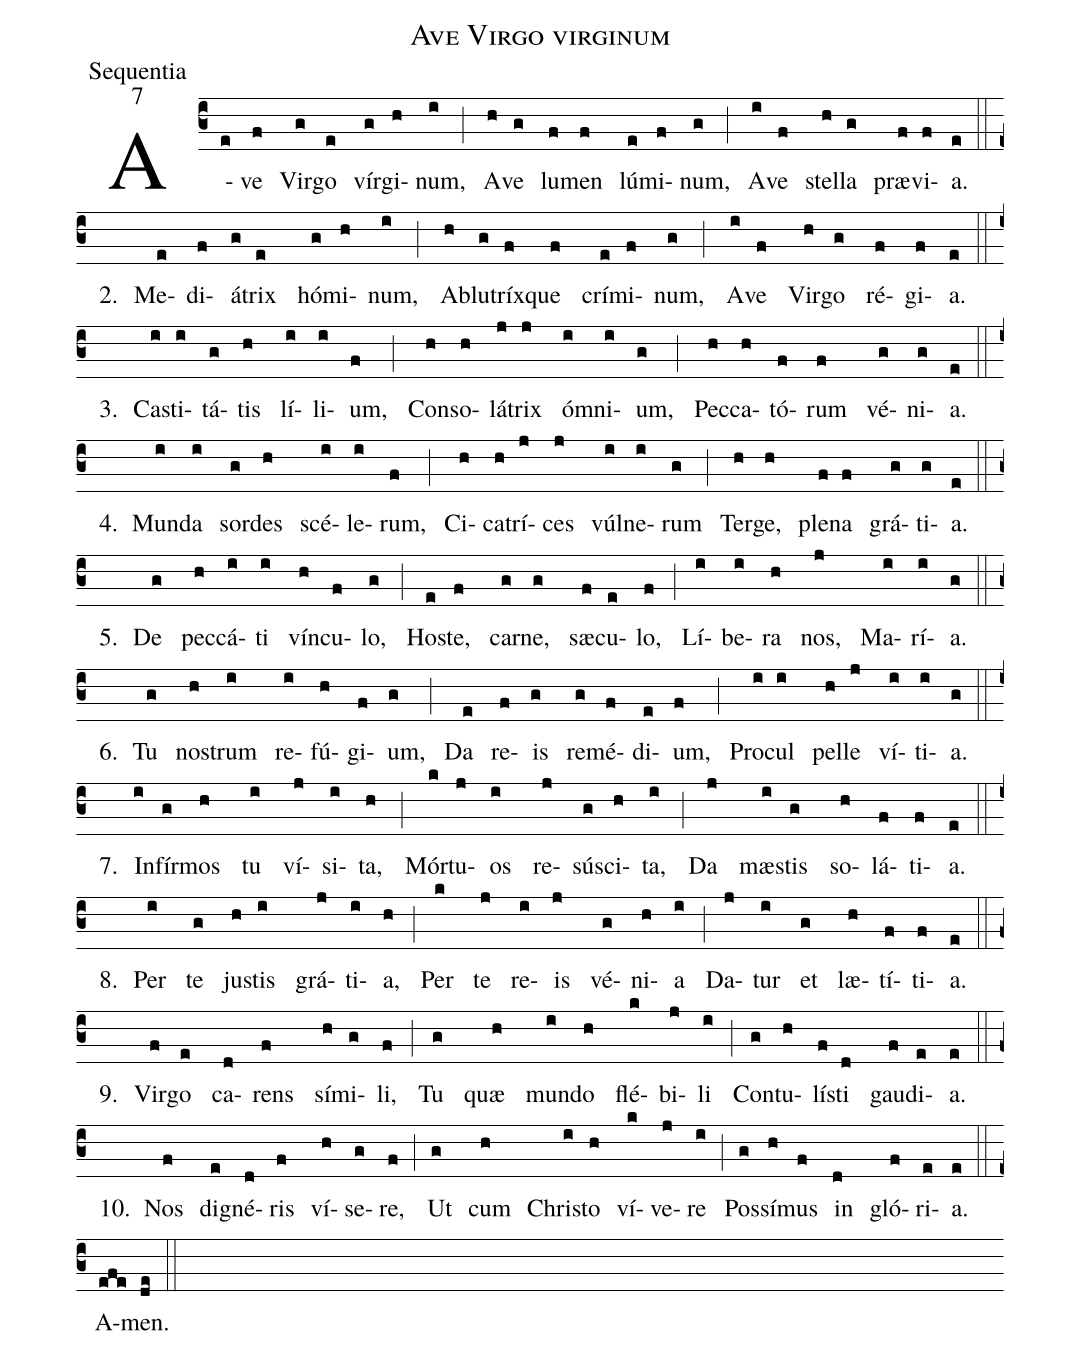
name:Ave Virgo virginum;
office-part:Sequentia;
mode:7;
%%
(c3) A(e)ve(f) Vir(g)go(e) vír(g)gi(h)num,(i) (;) A(h)ve(g) lu(f)men(f) lú(e)mi(f)num,(g) (;) A(i)ve(f) stel(h)la(g) præ(f)vi(f)a.(e) (::z) 2.() Me(e)di(f)á(g)trix(e) hó(g)mi(h)num,(i) (;) A(h)blu(g)tríx(f)que(f) crí(e)mi(f)num,(g) (;) A(i)ve(f) Vir(h)go(g) ré(f)gi(f)a.(e) (::z) 3.() Ca(i)sti(i)tá(g)tis(h) lí(i)li(i)um,(f) (;) Con(h)so(h)lá(j)trix(j) ó(i)mni(i)um,(g) (;) Pec(h)ca(h)tó(f)rum(f) vé(g)ni(g)a.(e) (::z) 4.() Mun(i)da(i) sor(g)des(h) scé(i)le(i)rum,(f) (;) Ci(h)ca(h)trí(j)ces(j) vúl(i)ne(i)rum(g) (;) Ter(h)ge,(h) ple(f)na(f) grá(g)ti(g)a.(e) (::z) 5.() De(g) pec(h)cá(i)ti(i) vín(h)cu(f)lo,(g) (;) Ho(e)ste,(f) car(g)ne,(g) sæ(f)cu(e)lo,(f) (;) Lí(i)be(i)ra(h) nos,(j) Ma(i)rí(i)a.(g) (::z) 6.() Tu(g) no(h)strum(i) re(i)fú(h)gi(f)um,(g) (;) Da(e) re(f)is(g) re(g)mé(f)di(e)um,(f) (;) Pro(i)cul(i) pel(h)le(j) ví(i)ti(i)a.(g) (::z) 7.() In(i)fír(g)mos(h) tu(i) ví(j)si(i)ta,(h) (;) Mór(k)tu(j)os(i) re(j)sú(g)sci(h)ta,(i) (;) Da(j) mæ(i)stis(g) so(h)lá(f)ti(f)a.(e) (::z) 8.() Per(i) te(g) ju(h)stis(i) grá(j)ti(i)a,(h) (;) Per(k) te(j) re(i)is(j) vé(g)ni(h)a(i) (;) Da(j)tur(i) et(g) læ(h)tí(f)ti(f)a.(e) (::z) 9.() Vir(f)go(e) ca(d)rens(f) sí(h)mi(g)li,(f) (;) Tu(g) quæ(h) mun(i)do(h) flé(k)bi(j)li(i) (;) Con(g)tu(h)lí(f)sti(d) gau(f)di(e)a.(e) (::z) 10.() Nos(f) di(e)gné(d)ris(f) ví(h)se(g)re,(f) (;) Ut(g) cum(h) Chri(i)sto(h) ví(k)ve(j)re(i) (;) Pos(g)sí(h)mus(f) in(d) gló(f)ri(e)a.(e) (::z) A(efe)men.(de) (::)
